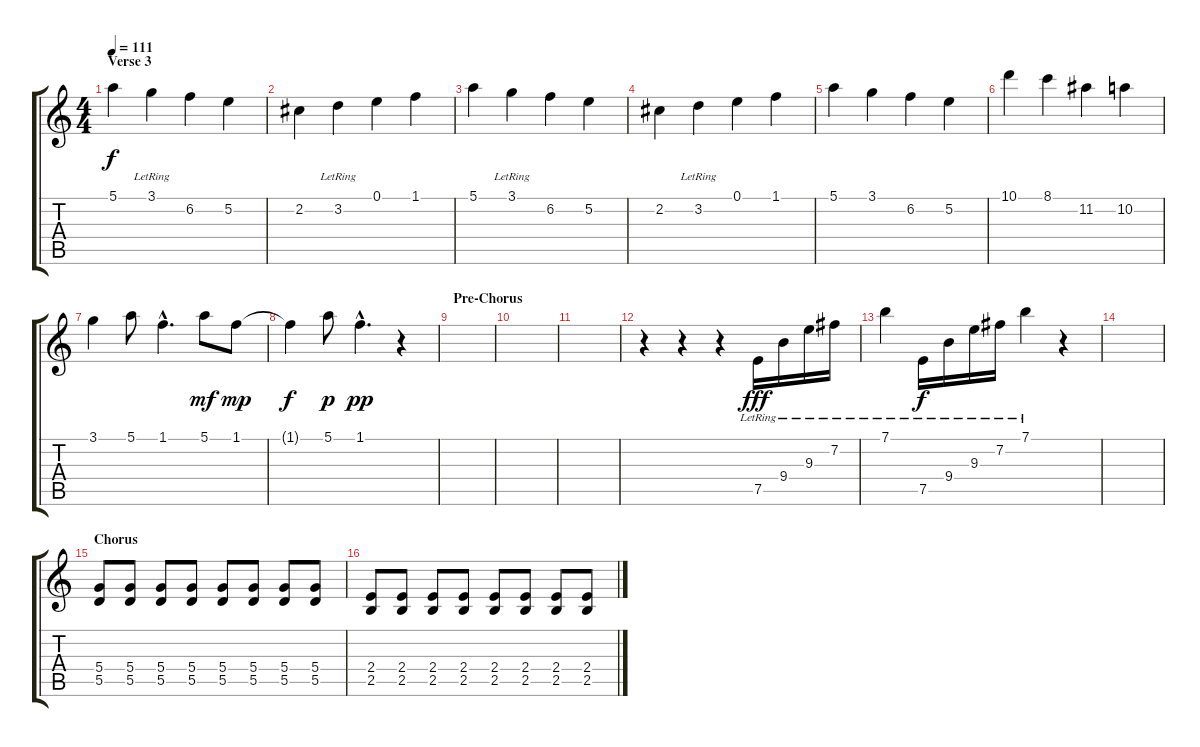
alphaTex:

\track "" {instrument acousticguitarsteel}
\staff {score tabs}
\tuning (E4 B3 G3 D3 A2 E2) {hide}
\ts (4 4)
\section ("" "Verse 3")
\tempo 111
\clef g2
\ks c
5.1.4{dy f volume 16 instrument acousticguitarsteel} 3.1{lr}.4 6.2.4 5.2.4 |
2.2.4 3.2{lr}.4 0.1.4 1.1.4 |
5.1.4 3.1{lr}.4 6.2.4 5.2.4 |
2.2.4 3.2{lr}.4 0.1.4 1.1.4 |
5.1.4 3.1.4 6.2.4 5.2.4 |
10.1.4 8.1.4 11.2.4 10.2.4 |
3.1.4 5.1.8 1.1{hac}.4{d} 5.1.8{dy mf} 1.1.8{dy mp} |
1.1{t}.4{dy f} 5.1.8{dy p} 1.1{hac}.4{d dy pp} r.4 |
\section ("" "Pre-Chorus")
|
|
|
r.4 r.4 r.4 7.5{lr}.16{dy fff volume 16 instrument orchestralharp} 9.4{lr}.16 9.3{lr}.16 7.2{lr}.16 |
7.1{lr}.4 7.5{lr}.16{dy f} 9.4{lr}.16 9.3{lr}.16 7.2{lr}.16 7.1{lr}.4 r.4 |
|
\section ("" "Chorus")
(5.4 5.5).8{volume 14 instrument distortionguitar} (5.4 5.5).8 (5.4 5.5).8 (5.4 5.5).8 (5.4 5.5).8 (5.4 5.5).8 (5.4 5.5).8 (5.4 5.5).8 |
(2.4 2.5).8 (2.4 2.5).8 (2.4 2.5).8 (2.4 2.5).8 (2.4 2.5).8 (2.4 2.5).8 (2.4 2.5).8 (2.4 2.5).8
